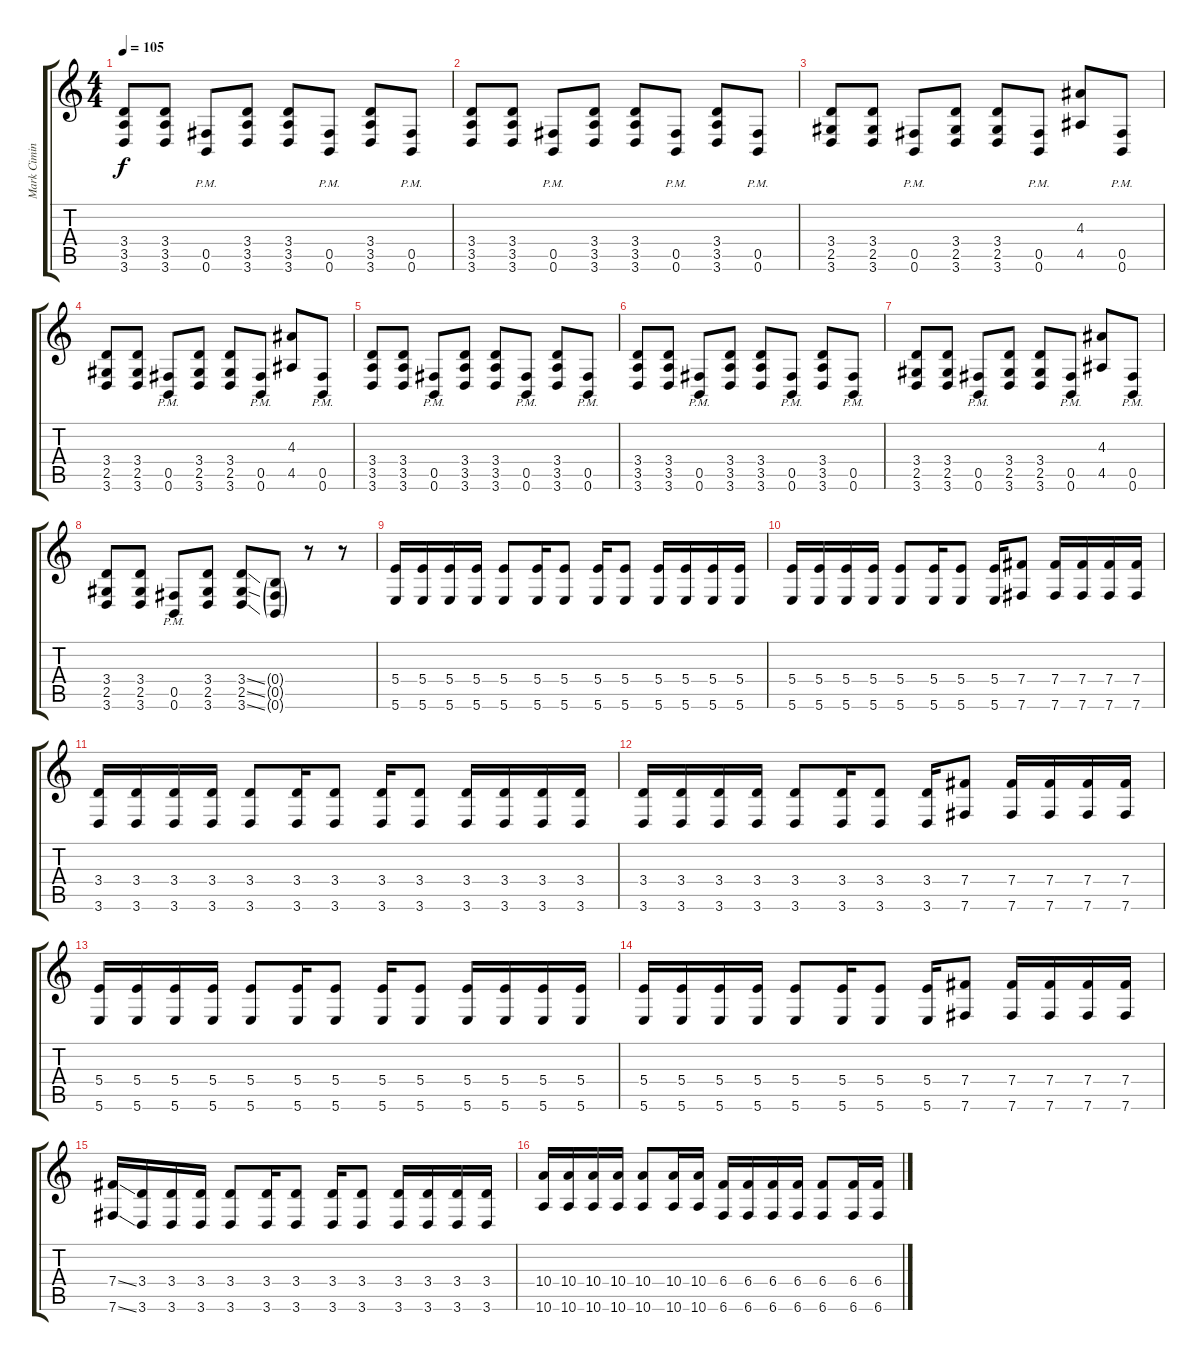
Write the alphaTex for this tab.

\track ("Mark Cimino" "Mark Cimin") {instrument distortionguitar}
\staff {score tabs}
\tuning (Eb4 B3 Gb3 B2 Gb2 B1) {hide}
\ts (4 4)
\tempo 105
\clef g2
\ks c
(3.4 3.5 3.6).8{dy f} (3.4 3.5 3.6).8 (0.5{pm} 0.6{pm}).8 (3.4 3.5 3.6).8 (3.4 3.5 3.6).8 (0.5{pm} 0.6{pm}).8 (3.4 3.5 3.6).8 (0.5{pm} 0.6{pm}).8 |
(3.4 3.5 3.6).8 (3.4 3.5 3.6).8 (0.5{pm} 0.6{pm}).8 (3.4 3.5 3.6).8 (3.4 3.5 3.6).8 (0.5{pm} 0.6{pm}).8 (3.4 3.5 3.6).8 (0.5{pm} 0.6{pm}).8 |
(3.4 2.5 3.6).8 (3.4 2.5 3.6).8 (0.5{pm} 0.6{pm}).8 (3.4 2.5 3.6).8 (3.4 2.5 3.6).8 (0.5{pm} 0.6{pm}).8 (4.3 4.5).8 (0.5{pm} 0.6{pm}).8 |
(3.4 2.5 3.6).8 (3.4 2.5 3.6).8 (0.5{pm} 0.6{pm}).8 (3.4 2.5 3.6).8 (3.4 2.5 3.6).8 (0.5{pm} 0.6{pm}).8 (4.3 4.5).8 (0.5{pm} 0.6{pm}).8 |
(3.4 3.5 3.6).8 (3.4 3.5 3.6).8 (0.5{pm} 0.6{pm}).8 (3.4 3.5 3.6).8 (3.4 3.5 3.6).8 (0.5{pm} 0.6{pm}).8 (3.4 3.5 3.6).8 (0.5{pm} 0.6{pm}).8 |
(3.4 3.5 3.6).8 (3.4 3.5 3.6).8 (0.5{pm} 0.6{pm}).8 (3.4 3.5 3.6).8 (3.4 3.5 3.6).8 (0.5{pm} 0.6{pm}).8 (3.4 3.5 3.6).8 (0.5{pm} 0.6{pm}).8 |
(3.4 2.5 3.6).8 (3.4 2.5 3.6).8 (0.5{pm} 0.6{pm}).8 (3.4 2.5 3.6).8 (3.4 2.5 3.6).8 (0.5{pm} 0.6{pm}).8 (4.3 4.5).8 (0.5{pm} 0.6{pm}).8 |
(3.4 2.5 3.6).8 (3.4 2.5 3.6).8 (0.5{pm} 0.6{pm}).8 (3.4 2.5 3.6).8 (3.4{ss} 2.5{ss} 3.6{ss}).8 (0.4{g} 0.5{g} 0.6{g}).8 r.8 r.8 |
(5.4 5.6).16 (5.4 5.6).16 (5.4 5.6).16 (5.4 5.6).16 (5.4 5.6).8 (5.4 5.6).16 (5.4 5.6).8 (5.4 5.6).16 (5.4 5.6).8 (5.4 5.6).16 (5.4 5.6).16 (5.4 5.6).16 (5.4 5.6).16 |
(5.4 5.6).16 (5.4 5.6).16 (5.4 5.6).16 (5.4 5.6).16 (5.4 5.6).8 (5.4 5.6).16 (5.4 5.6).8 (5.4 5.6).16 (7.4 7.6).8 (7.4 7.6).16 (7.4 7.6).16 (7.4 7.6).16 (7.4 7.6).16 |
(3.4 3.6).16 (3.4 3.6).16 (3.4 3.6).16 (3.4 3.6).16 (3.4 3.6).8 (3.4 3.6).16 (3.4 3.6).8 (3.4 3.6).16 (3.4 3.6).8 (3.4 3.6).16 (3.4 3.6).16 (3.4 3.6).16 (3.4 3.6).16 |
(3.4 3.6).16 (3.4 3.6).16 (3.4 3.6).16 (3.4 3.6).16 (3.4 3.6).8 (3.4 3.6).16 (3.4 3.6).8 (3.4 3.6).16 (7.4 7.6).8 (7.4 7.6).16 (7.4 7.6).16 (7.4 7.6).16 (7.4 7.6).16 |
(5.4 5.6).16 (5.4 5.6).16 (5.4 5.6).16 (5.4 5.6).16 (5.4 5.6).8 (5.4 5.6).16 (5.4 5.6).8 (5.4 5.6).16 (5.4 5.6).8 (5.4 5.6).16 (5.4 5.6).16 (5.4 5.6).16 (5.4 5.6).16 |
(5.4 5.6).16 (5.4 5.6).16 (5.4 5.6).16 (5.4 5.6).16 (5.4 5.6).8 (5.4 5.6).16 (5.4 5.6).8 (5.4 5.6).16 (7.4 7.6).8 (7.4 7.6).16 (7.4 7.6).16 (7.4 7.6).16 (7.4 7.6).16 |
(7.4{ss} 7.6{ss}).16 (3.4 3.6).16 (3.4 3.6).16 (3.4 3.6).16 (3.4 3.6).8 (3.4 3.6).16 (3.4 3.6).8 (3.4 3.6).16 (3.4 3.6).8 (3.4 3.6).16 (3.4 3.6).16 (3.4 3.6).16 (3.4 3.6).16 |
(10.4 10.6).16 (10.4 10.6).16 (10.4 10.6).16 (10.4 10.6).16 (10.4 10.6).8 (10.4 10.6).16 (10.4 10.6).16 (6.4 6.6).16 (6.4 6.6).16 (6.4 6.6).16 (6.4 6.6).16 (6.4 6.6).8 (6.4 6.6).16 (6.4 6.6).16
